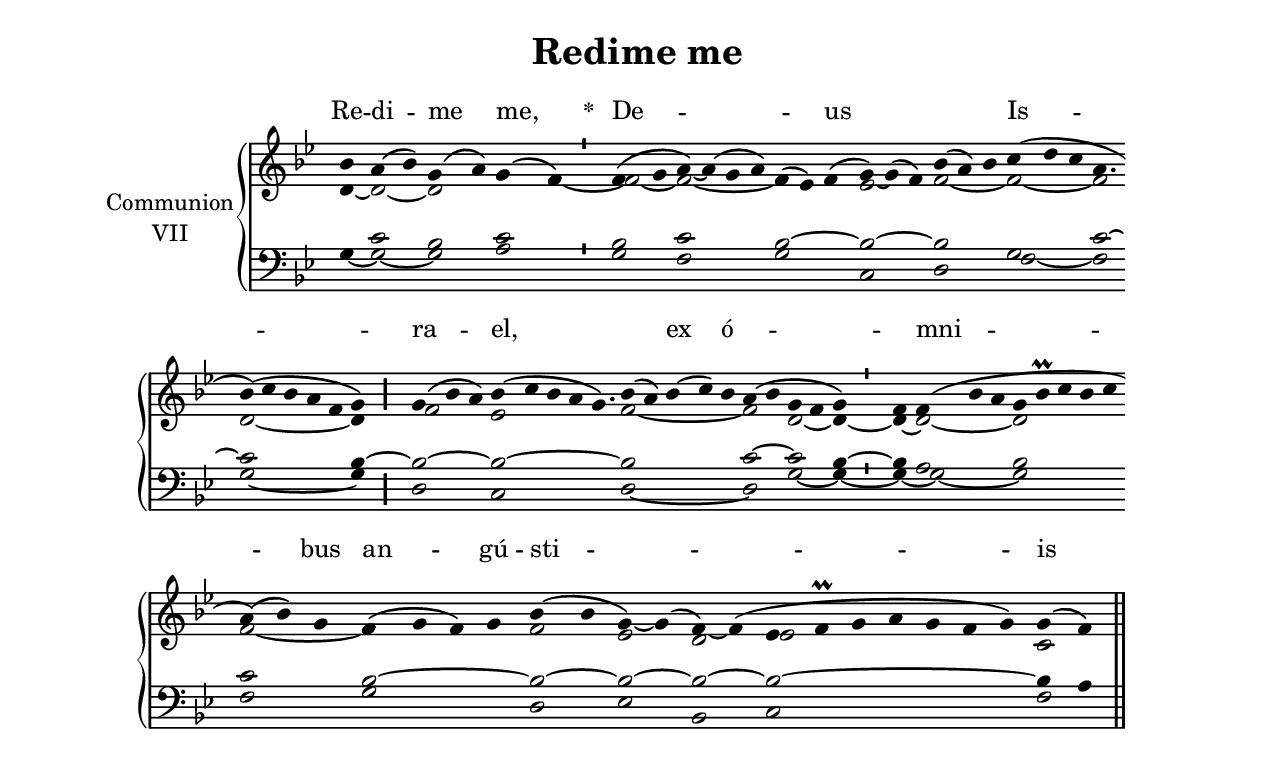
\version "2.18"
\include "gregorian.ly"
\include "noh2.ily"


%Page reference: page i.286
%(volume.page)

global = {
 \key f \mixolydian
 \cadenzaOn 
}

\header {
  title = \markup \center-column {"Redime me" \vspace #1 }
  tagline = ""
  composer = ""
}

\paper {
 #(include-special-characters)
  oddHeaderMarkup = \markup \fill-line {
    \line {}
    \center-column {
      \on-the-fly #first-page     " "
      \on-the-fly #not-first-page "Redime me"
    }
    \line { \on-the-fly #print-page-number-check-first \fromproperty #'page:page-number-string }
  }
  evenHeaderMarkup = \markup \fill-line {
    \line { \on-the-fly #print-page-number-check-first \fromproperty #'page:page-number-string }
    \center-column { "Redime me" }
    \line {}
  }
}

chantText = \lyricmode {
Re -- di -- me me, 
\set stanza = " * " De -- _ us _ _ Is -- ra -- el, _ 
ex ó -- _ _ mni -- bus an -- gú -- sti -- is me -- _ _ _ is. }

chantMusic = {
\tieDown   bes'4 a'4 ( bes'4) g'4 ( a'4) g'4 ( f'4) \divisioMinima
 f'4 ( g'4 a'4) ~ a'4 ( g'4 a'4) f'4 ( ees'4) f'4 ( g'4) ~ g'4 ( f'4) bes'4 ( a'4) bes'4 c''4 ( d''4 c''4 a'4. \forceBreak
) bes'4 ( c''4 bes'4 a'4 f'4 g'4) \divisioMaior
 g'4 ( bes'4 a'4) bes'4 ( c''4 bes'4 a'4 g'4.) bes'4 ( a'4) bes'4 ( c''4) bes'4 a'4 ( bes'4 g'4 f'4 g'4) \divisioMinima
 f'4 f'4 ( bes'4 a'4 g'4 bes'\prall c''4 bes'4 c''4 \forceBreak
) a'4 ( bes'4) g'4 f'4 ( g'4 f'4) g'4 bes'4 ( bes'4 g'4) ~ g'4 ( f'4) ~ f'4 ( ees'4 f'\prall g'4 a'4 g'4 f'4 g'4) g'4 ( f'4) \finalis

}

altoMusic = {
d'4 ~ d'2 ~ d'2 g'4 f'4 ~ \divisioMinima
f'2 ~ f'2*4/2 ~ f'4 r2 ees'2*3/2 f'2*3/2 ~ f'2*3/2 ~ f'2*3/4 d'2*5/2 ~ d'4 \divisioMaior
f'2*3/2 ees'2*11/4 f'2*5/2 ~ f'2 d'2 ~ d'4 ~ \divisioMinima
d'4 ~ d'2*3/2 ~ d'2*5/2 f'2*3/2 ~ f'4 r2*3/2 f'2 ees'2 d'2 ees'2*7/2 c'2 \finalis
}

tenorMusic = {
r4 c'2 bes2 c'2 \divisioMinima
bes2 c'2*4/2 bes2*3/2 ~ bes2*3/2 ~ bes2*3/2 g2*3/2 c'2*3/4 ~ c'2*5/2 bes4 ~ \divisioMaior
bes2*3/2 ~ bes2*11/4 ~ bes2*5/2 c'2 ~ c'2 bes4 ~ \divisioMinima
bes4 a2*3/2 bes2*5/2 c'2*3/2 bes2*4/2 ~ bes2 ~ bes2 ~ bes2 ~ bes2*7/2 ~ bes4 a4 \finalis
}

bassMusic = {
g4 ~ g2 ~ g2 a2 \divisioMinima
g2 f2*4/2 g2*3/2 c2*3/2 d2*3/2 f2*3/2 ~ f2*3/4 g2*5/2 ~ g4 \divisioMaior
d2*3/2 c2*11/4 d2*5/2 ~ d2 g2 ~ g4 ~ \divisioMinima
g4 ~ g2*3/2 ~ g2*5/2 f2*3/2 g2*4/2 d2 ees2 bes,2 c2*7/2 f2 \finalis
}

voiceLines = {
\voiceLineStyle


}

\score{
  <<
    \new GrandStaff <<
      \set GrandStaff.autoBeaming = ##f
      \set GrandStaff.instrumentName = \markup \center-column {
        "Communion"
        "VII"
      }
      \new Staff = up <<
        \new Voice = "chant" {
          \voiceOne \global \chantMusic
        }
        \new Voice {
          \voiceTwo \global \altoMusic
        }
      >>

      \new Staff = down <<
        \clef bass
        \new Voice {
          \voiceOne \global \tenorMusic
        }
        \new Voice {
          \voiceTwo \global \bassMusic
        }
	\new Voice {
        \voiceThree \global \voiceLines
        }
      >>
    >>
    \new Lyrics \lyricsto chant {
      \chantText
    }
  >>
  \layout{
  }
  \midi{
    \tempo 4 = 125
  }
}
